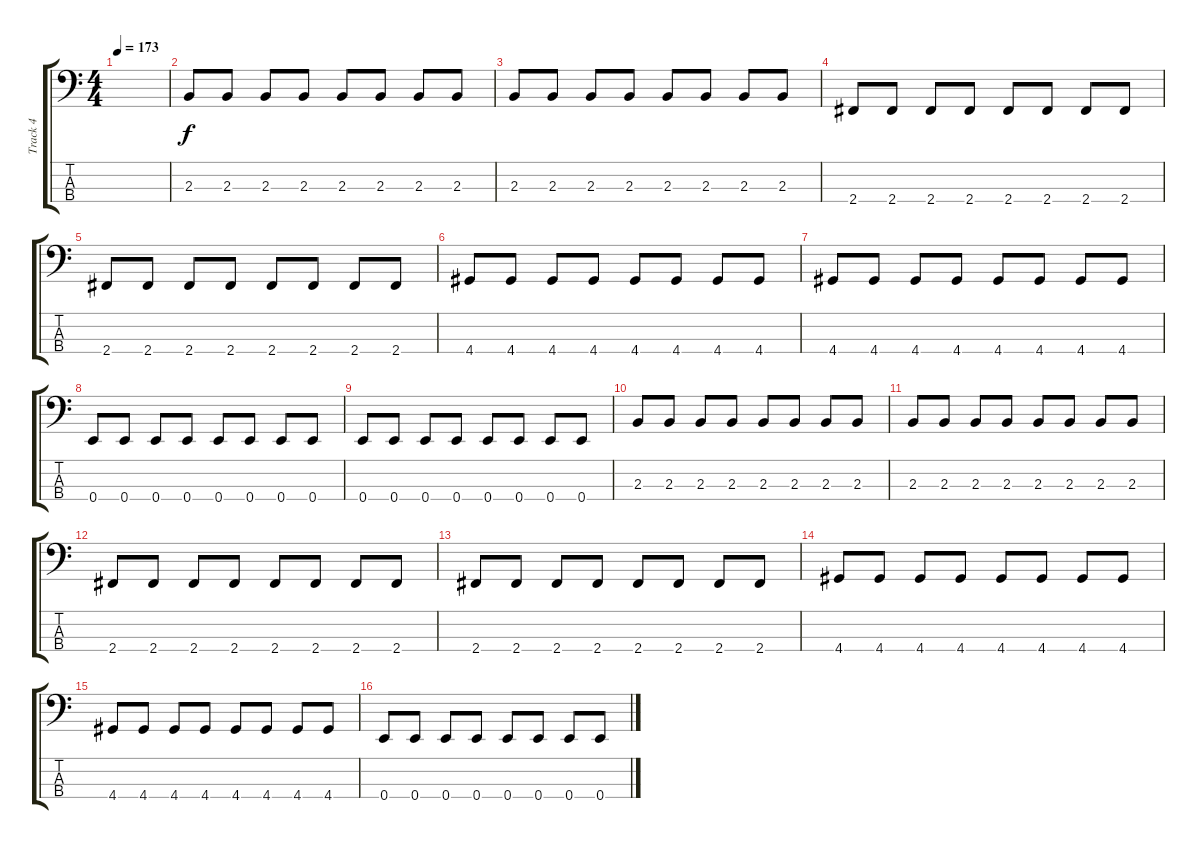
\track ("Track 4" "Track 4") {instrument electricbassfinger}
\staff {score tabs}
\tuning (G2 D2 A1 E1) {hide}
\ts (4 4)
\tempo 173
\clef f4
\ks c
|
2.3.8 2.3.8 2.3.8 2.3.8 2.3.8 2.3.8 2.3.8 2.3.8 |
2.3.8 2.3.8 2.3.8 2.3.8 2.3.8 2.3.8 2.3.8 2.3.8 |
2.4.8 2.4.8 2.4.8 2.4.8 2.4.8 2.4.8 2.4.8 2.4.8 |
2.4.8 2.4.8 2.4.8 2.4.8 2.4.8 2.4.8 2.4.8 2.4.8 |
4.4.8 4.4.8 4.4.8 4.4.8 4.4.8 4.4.8 4.4.8 4.4.8 |
4.4.8 4.4.8 4.4.8 4.4.8 4.4.8 4.4.8 4.4.8 4.4.8 |
0.4.8 0.4.8 0.4.8 0.4.8 0.4.8 0.4.8 0.4.8 0.4.8 |
0.4.8 0.4.8 0.4.8 0.4.8 0.4.8 0.4.8 0.4.8 0.4.8 |
2.3.8 2.3.8 2.3.8 2.3.8 2.3.8 2.3.8 2.3.8 2.3.8 |
2.3.8 2.3.8 2.3.8 2.3.8 2.3.8 2.3.8 2.3.8 2.3.8 |
2.4.8 2.4.8 2.4.8 2.4.8 2.4.8 2.4.8 2.4.8 2.4.8 |
2.4.8 2.4.8 2.4.8 2.4.8 2.4.8 2.4.8 2.4.8 2.4.8 |
4.4.8 4.4.8 4.4.8 4.4.8 4.4.8 4.4.8 4.4.8 4.4.8 |
4.4.8 4.4.8 4.4.8 4.4.8 4.4.8 4.4.8 4.4.8 4.4.8 |
0.4.8 0.4.8 0.4.8 0.4.8 0.4.8 0.4.8 0.4.8 0.4.8
